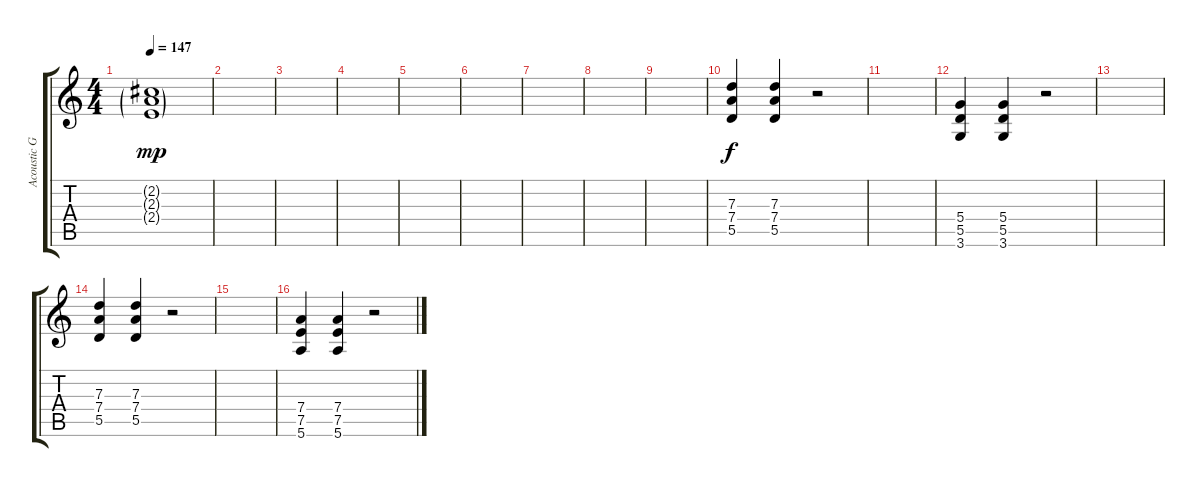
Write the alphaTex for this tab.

\track ("Acoustic Guitar" "Acoustic G") {instrument acousticguitarnylon}
\staff {score tabs}
\tuning (E4 B3 G3 D3 A2 E2) {hide}
\ts (4 4)
\tempo 147
\clef g2
\ks c
(2.2{g} 2.3{g} 2.4{g}).1{dy mp} |
|
|
|
|
|
|
|
|
(7.3 7.4 5.5).4{dy f} (7.3 7.4 5.5).4 r.2 |
|
(5.4 5.5 3.6).4 (5.4 5.5 3.6).4 r.2 |
|
(7.3 7.4 5.5).4 (7.3 7.4 5.5).4 r.2 |
|
(7.4 7.5 5.6).4 (7.4 7.5 5.6).4 r.2
